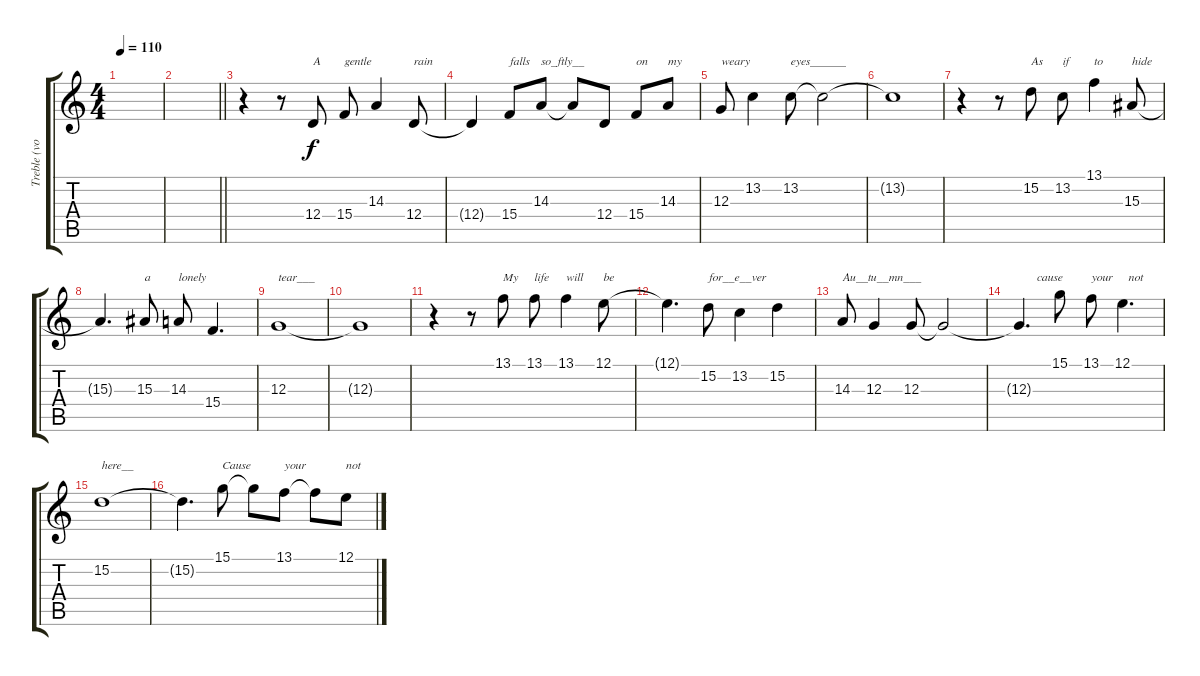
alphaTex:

\track ("Treble (vocal)" "Treble (vo") {solo instrument acousticgrandpiano}
\staff {score tabs}
\tuning (E4 B3 G3 D3 A2 E2) {hide}
\ts (4 4)
\tempo 110
\clef g2
\ks c
|
\barLineRight lightlight
|
r.4 r.8 12.4.8{txt "A"} 15.4.8{txt "gentle"} 14.3.4 12.4.8{txt "rain"} |
12.4{t}.4 15.4.8{txt "falls"} 14.3.8{txt "so_ftly__"} 14.3{t}.8 12.4.8 15.4.8{txt "on"} 14.3.8{txt "my"} |
12.3.8{txt "weary"} 13.2.4 13.2.8{txt "eyes______"} 13.2{t}.2 |
13.2{t}.1 |
r.4 r.8 15.2.8{txt "As"} 13.2.8{txt "if"} 13.1.4{txt "to"} 15.3.8{txt "hide"} |
15.3{t}.4{d} 15.3.8{txt "a"} 14.3.8{txt "lonely"} 15.4.4{d} |
12.3.1{txt "tear___"} |
12.3{t}.1 |
r.4 r.8 13.1.8{txt "My"} 13.1.8{txt "life"} 13.1.4{txt "will"} 12.1.8{txt "be"} |
12.1{t}.4{d} 15.2.8{txt "for__e__ver"} 13.2.4 15.2.4 |
14.3.8{txt "Au__tu__mn___"} 12.3.4 12.3.8 12.3{t}.2 |
12.3{t}.4{d txt "      cause"} 15.1.8 13.1.8{txt "your"} 12.1.4{d txt "  not"} |
15.2.1{txt "here__"} |
15.2{t}.4{d} 15.1.8{txt "Cause"} 15.1{t}.8 13.1.8{txt "your"} 13.1{t}.8 12.1.8{txt "not"}
